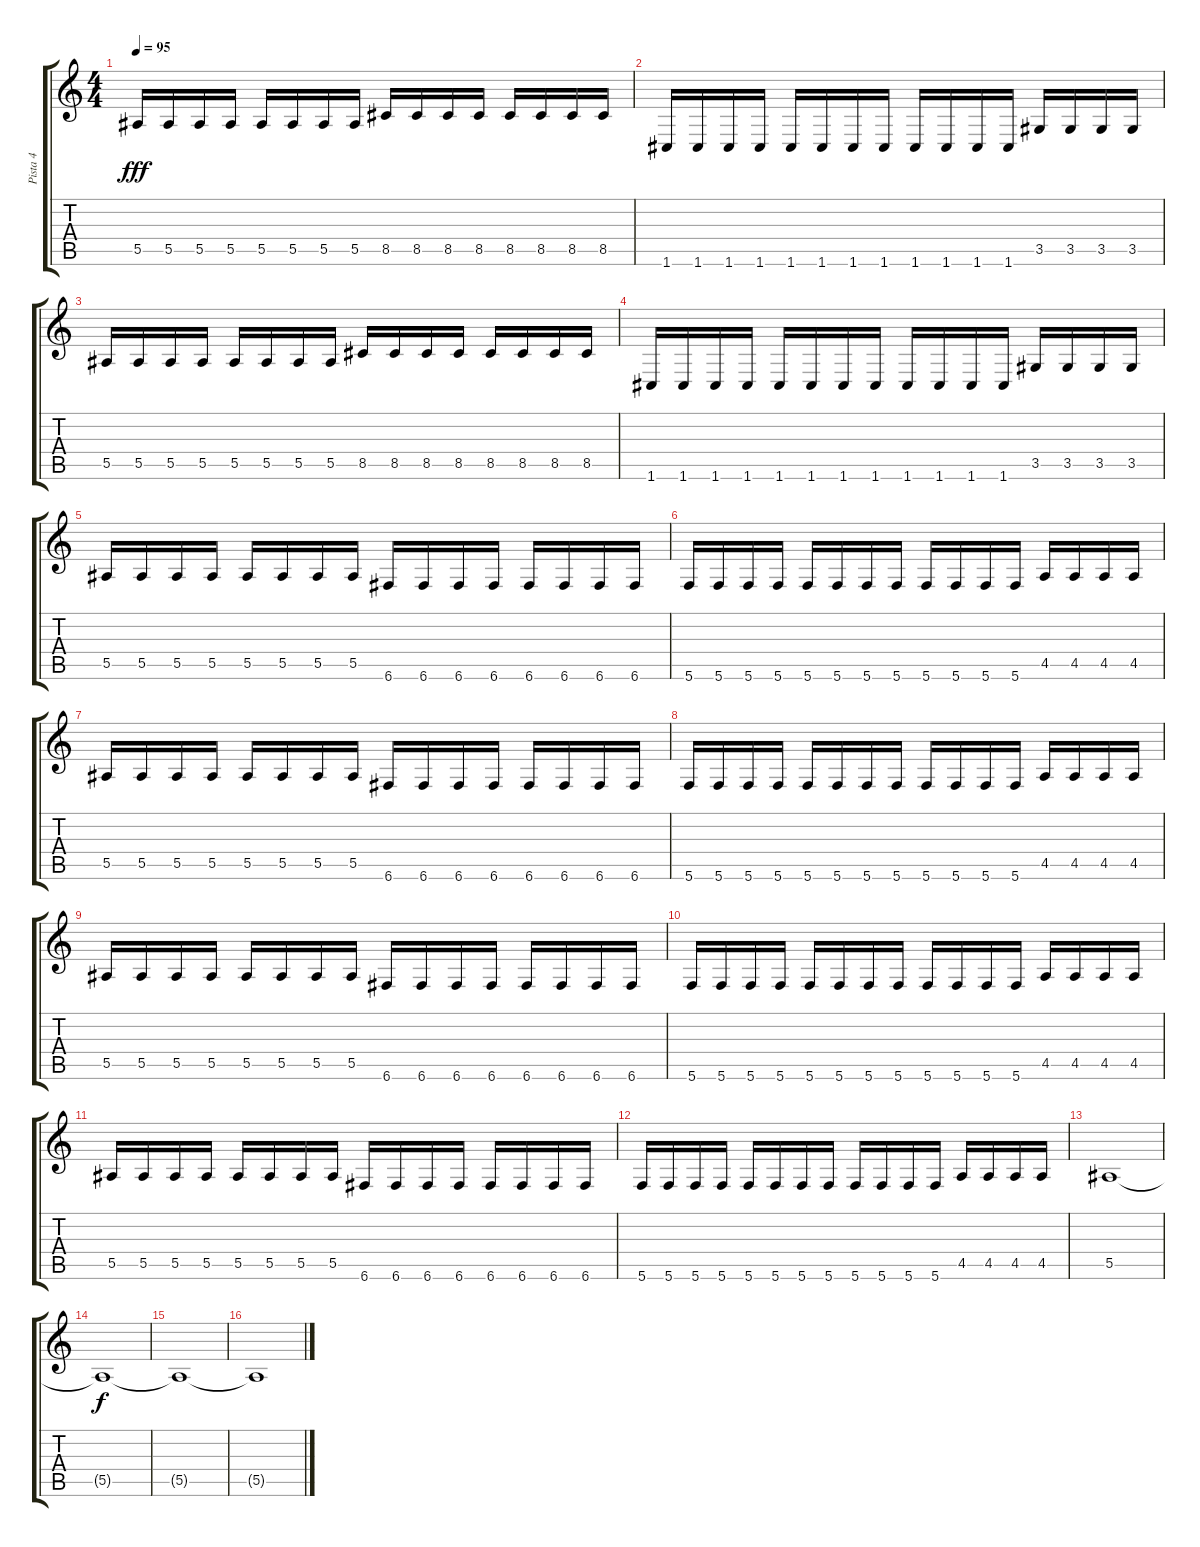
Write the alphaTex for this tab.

\track ("Pista 4" "Pista 4") {instrument electricbassfinger}
\staff {score tabs}
\tuning (C4 G3 Eb3 Bb2 F2 C2) {hide}
\ts (4 4)
\tempo 95
\clef g2
\ks c
5.5.16{dy fff} 5.5.16 5.5.16 5.5.16 5.5.16 5.5.16 5.5.16 5.5.16 8.5.16 8.5.16 8.5.16 8.5.16 8.5.16 8.5.16 8.5.16 8.5.16 |
1.6.16 1.6.16 1.6.16 1.6.16 1.6.16 1.6.16 1.6.16 1.6.16 1.6.16 1.6.16 1.6.16 1.6.16 3.5.16 3.5.16 3.5.16 3.5.16 |
5.5.16 5.5.16 5.5.16 5.5.16 5.5.16 5.5.16 5.5.16 5.5.16 8.5.16 8.5.16 8.5.16 8.5.16 8.5.16 8.5.16 8.5.16 8.5.16 |
1.6.16 1.6.16 1.6.16 1.6.16 1.6.16 1.6.16 1.6.16 1.6.16 1.6.16 1.6.16 1.6.16 1.6.16 3.5.16 3.5.16 3.5.16 3.5.16 |
5.5.16 5.5.16 5.5.16 5.5.16 5.5.16 5.5.16 5.5.16 5.5.16 6.6.16 6.6.16 6.6.16 6.6.16 6.6.16 6.6.16 6.6.16 6.6.16 |
5.6.16 5.6.16 5.6.16 5.6.16 5.6.16 5.6.16 5.6.16 5.6.16 5.6.16 5.6.16 5.6.16 5.6.16 4.5.16 4.5.16 4.5.16 4.5.16 |
5.5.16 5.5.16 5.5.16 5.5.16 5.5.16 5.5.16 5.5.16 5.5.16 6.6.16 6.6.16 6.6.16 6.6.16 6.6.16 6.6.16 6.6.16 6.6.16 |
5.6.16 5.6.16 5.6.16 5.6.16 5.6.16 5.6.16 5.6.16 5.6.16 5.6.16 5.6.16 5.6.16 5.6.16 4.5.16 4.5.16 4.5.16 4.5.16 |
5.5.16 5.5.16 5.5.16 5.5.16 5.5.16 5.5.16 5.5.16 5.5.16 6.6.16 6.6.16 6.6.16 6.6.16 6.6.16 6.6.16 6.6.16 6.6.16 |
5.6.16 5.6.16 5.6.16 5.6.16 5.6.16 5.6.16 5.6.16 5.6.16 5.6.16 5.6.16 5.6.16 5.6.16 4.5.16 4.5.16 4.5.16 4.5.16 |
5.5.16 5.5.16 5.5.16 5.5.16 5.5.16 5.5.16 5.5.16 5.5.16 6.6.16 6.6.16 6.6.16 6.6.16 6.6.16 6.6.16 6.6.16 6.6.16 |
5.6.16 5.6.16 5.6.16 5.6.16 5.6.16 5.6.16 5.6.16 5.6.16 5.6.16 5.6.16 5.6.16 5.6.16 4.5.16 4.5.16 4.5.16 4.5.16 |
5.5.1 |
5.5{t}.1{dy f} |
5.5{t}.1 |
5.5{t}.1
